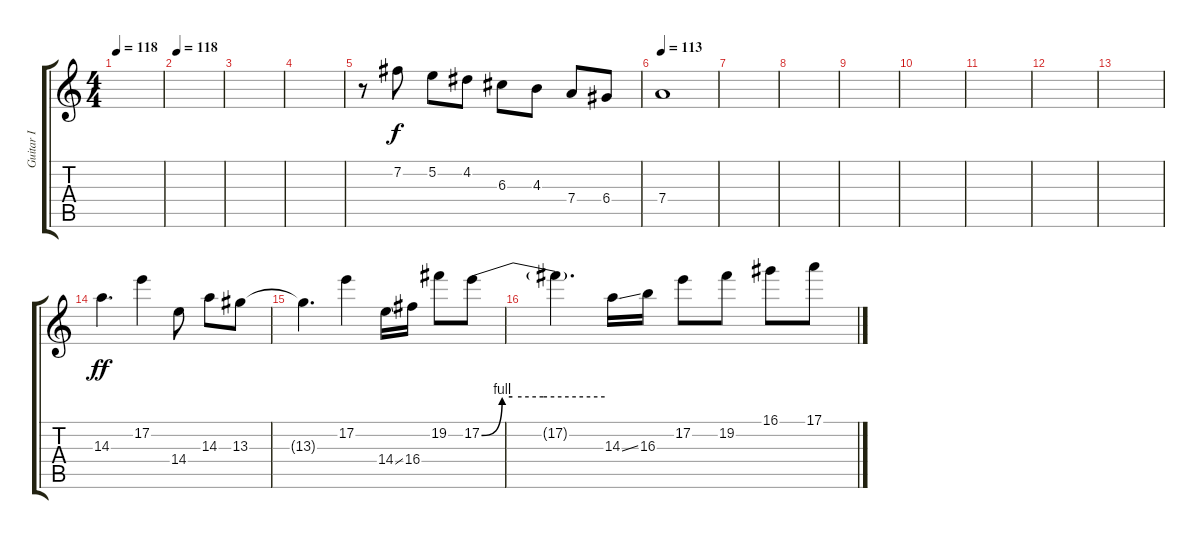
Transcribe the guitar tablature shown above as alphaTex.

\track ("Guitar I" "Guitar I") {instrument distortionguitar}
\staff {score tabs}
\tuning (E4 B3 G3 D3 A2 E2) {hide}
\ts (4 4)
\tempo 118
\clef g2
\ks c
|
\tempo 118
|
|
|
r.8 7.2.8 5.2.8 4.2.8 6.3.8 4.3.8 7.4.8 6.4.8 |
\tempo 113
7.4.1 |
|
|
|
|
|
|
|
14.3.4{d dy ff volume 8} 17.2.4 14.4.8 14.3.8{volume 9} 13.3.8 |
13.3{t}.4{d} 17.2.4{volume 9} 14.4{ss}.16 16.4.16 19.2.8 17.2{be (custom 0 0 10 4 15 4 30 4 60 4)}.8{volume 10} |
17.2{t}.4{d} 14.3{ss}.16{volume 11} 16.3.16 17.2.8 19.2.8{volume 12} 16.1.8 17.1.8
